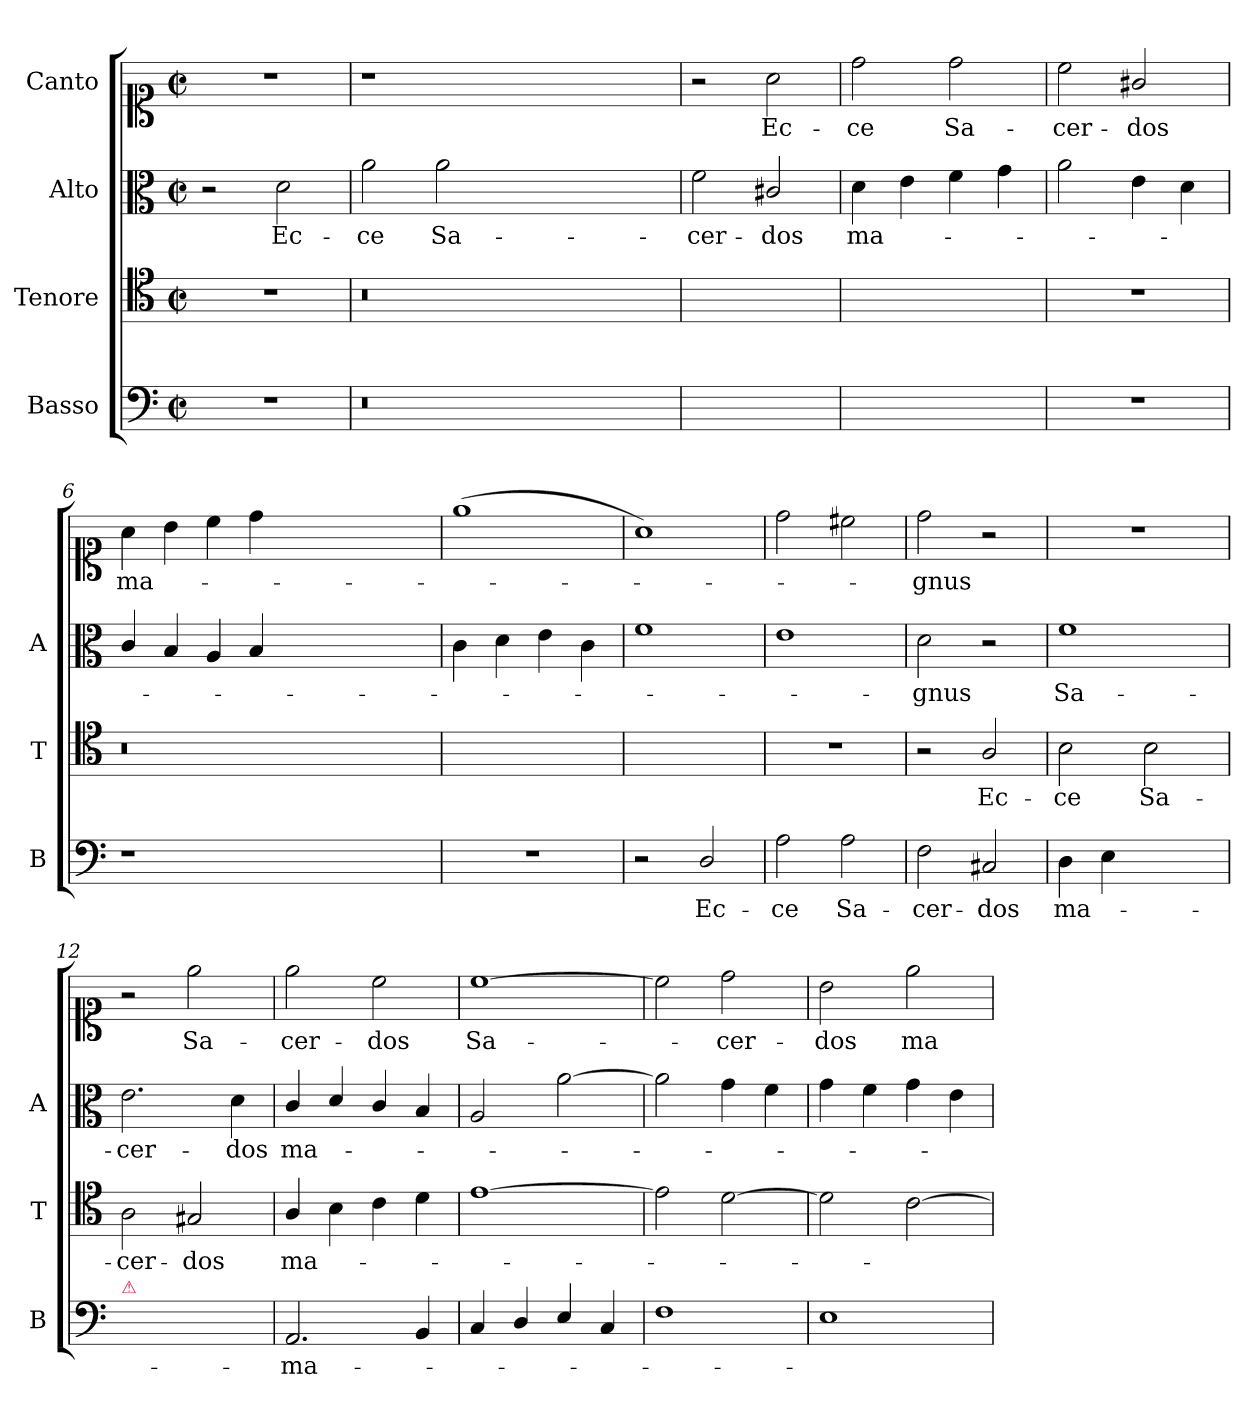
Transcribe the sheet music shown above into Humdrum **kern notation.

**kern	**text	**kern	**text	**kern	**text	**kern	**text
*part4	*part4	*part3	*part3	*part2	*part2	*part1	*part1
*staff4	*staff4	*staff3	*staff3	*staff2	*staff2	*staff1	*staff1
*I"Basso	*	*I"Tenore	*	*I"Alto	*	*I"Canto	*
*I'B	*	*I'T	*	*I'A	*	*	*
*clefF4	*	*clefC4	*	*clefC3	*	*clefC1	*
*k[]	*	*k[]	*	*k[]	*	*k[]	*
*M2/2	*	*M2/2	*	*M2/2	*	*M2/2	*
*met(c|)	*	*met(c|)	*	*met(c|)	*	*met(c|)	*
=1	=1	=1	=1	=1	=1	=1	=1
1r	.	1r	.	2r	.	1r	.
.	.	.	.	2d\	Ec-	.	.
=2	=2	=2	=2	=2	=2	=2	=2
0.r	.	0.r	.	2a\	-ce	1r	.
.	.	.	.	2a\	Sa-	.	.
.	.	.	.	0ryy	.	0ryy	.
=3	=3	=3	=3	=3	=3	=3	=3
1ryy	.	1ryy	.	2f\	-cer-	2r	.
.	.	.	.	2c#X/	-dos	2a\	Ec-
=4	=4	=4	=4	=4	=4	=4	=4
1ryy	.	1ryy	.	4d\	ma-	2dd\	-ce
.	.	.	.	4e\	.	.	.
.	.	.	.	4f\	.	2dd\	Sa-
.	.	.	.	4g\	.	.	.
=5	=5	=5	=5	=5	=5	=5	=5
1r	.	1r	.	2a\	.	2cc\	-cer-
.	.	.	.	4e\	.	2g#X/	-dos
.	.	.	.	4d\	.	.	.
=6	=6	=6	=6	=6	=6	=6	=6
1r	.	0.r	.	4c/	.	4a\	ma-
.	.	.	.	4B/	.	4b\	.
.	.	.	.	4A/	.	4cc\	.
.	.	.	.	4B/	.	4dd\	.
0ryy	.	.	.	0ryy	.	0ryy	.
=7	=7	=7	=7	=7	=7	=7	=7
1r	.	1ryy	.	4c\	.	(1ee	.
.	.	.	.	4d\	.	.	.
.	.	.	.	4e\	.	.	.
.	.	.	.	4c\	.	.	.
=8	=8	=8	=8	=8	=8	=8	=8
2r	.	1ryy	.	1f	.	1a)	.
2D/	Ec-	.	.	.	.	.	.
=9	=9	=9	=9	=9	=9	=9	=9
2A\	-ce	1r	.	1e	.	2dd\	.
2A\	Sa-	.	.	.	.	2cc#X\	.
=10	=10	=10	=10	=10	=10	=10	=10
2F\	-cer-	2r	.	2d\	-gnus	2dd\	-gnus
2C#X/	-dos	2A/	Ec-	2r	.	2r	.
=11	=11	=11	=11	=11	=11	=11	=11
4D\	ma-	2B\	-ce	1f	Sa-	1r	.
4E\	.	.	.	.	.	.	.
4F\yy	.	2B\	Sa-	.	.	.	.
4G\yy	.	.	.	.	.	.	.
=12	=12	=12	=12	=12	=12	=12	=12
!LO:TX:a:color=crimson:t=⚠	!	!	!	!	!	!	!
1ryy	.	2A\	-cer-	2.e\	-cer-	2r	.
.	.	2G#X/	-dos	.	.	2ee\	Sa-
.	.	.	.	4d\	-dos	.	.
=13	=13	=13	=13	=13	=13	=13	=13
2.AA/	ma-	4A/	ma-	4c/	ma-	2ee\	-cer-
.	.	4B\	.	4d/	.	.	.
.	.	4c\	.	4c/	.	2cc\	-dos
4BB/	.	4d\	.	4B/	.	.	.
=14	=14	=14	=14	=14	=14	=14	=14
4C/	.	[1e	.	2A/	.	[1cc	Sa-
4D/	.	.	.	.	.	.	.
4E/	.	.	.	[2a\	.	.	.
4C/	.	.	.	.	.	.	.
=15	=15	=15	=15	=15	=15	=15	=15
1F	.	2e\]	.	2a\]	.	2cc\]	.
.	.	[2d\	.	4g\	.	2dd\	-cer-
.	.	.	.	4f\	.	.	.
=16	=16	=16	=16	=16	=16	=16	=16
1E	.	2d\]	.	4g\	.	2b\	-dos
.	.	.	.	4f\	.	.	.
.	.	[2c\	.	4g\	.	2ee\	ma-
.	.	.	.	4e\	.	.	.
=	=	=	=	=	=	=	=
*-	*-	*-	*-	*-	*-	*-	*-
